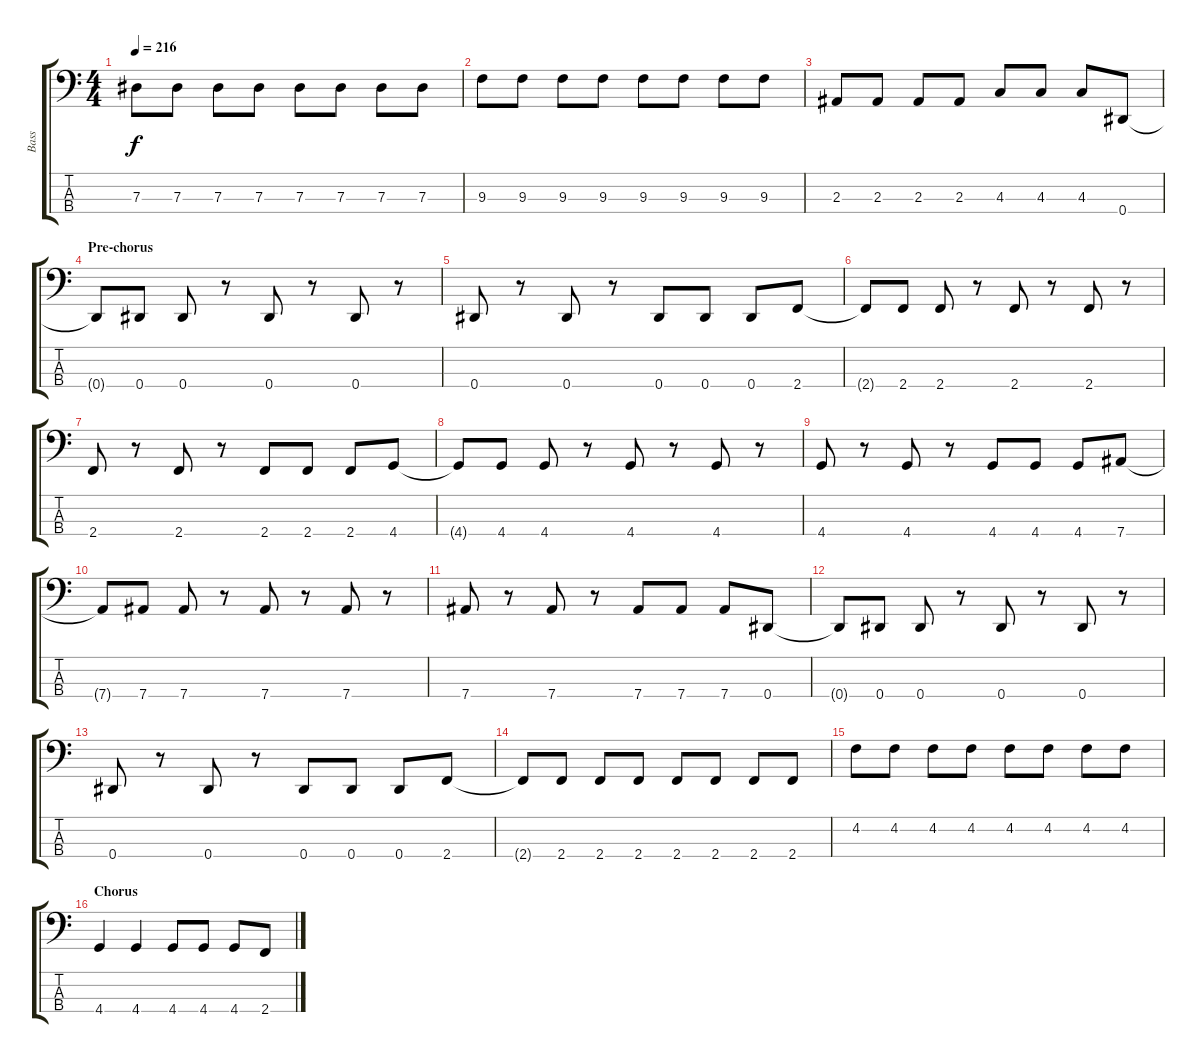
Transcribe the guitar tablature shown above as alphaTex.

\track ("Bass" "Bass") {instrument electricbasspick}
\staff {score tabs}
\tuning (Gb2 Db2 Ab1 Eb1) {hide}
\ts (4 4)
\tempo 216
\clef f4
\ks c
7.3.8{dy f} 7.3.8 7.3.8 7.3.8 7.3.8 7.3.8 7.3.8 7.3.8 |
9.3.8 9.3.8 9.3.8 9.3.8 9.3.8 9.3.8 9.3.8 9.3.8 |
2.3.8 2.3.8 2.3.8 2.3.8 4.3.8 4.3.8 4.3.8 0.4.8 |
\section ("" "Pre-chorus")
0.4{t}.8 0.4.8 0.4.8 r.8 0.4.8 r.8 0.4.8 r.8 |
0.4.8 r.8 0.4.8 r.8 0.4.8 0.4.8 0.4.8 2.4.8 |
2.4{t}.8 2.4.8 2.4.8 r.8 2.4.8 r.8 2.4.8 r.8 |
2.4.8 r.8 2.4.8 r.8 2.4.8 2.4.8 2.4.8 4.4.8 |
4.4{t}.8 4.4.8 4.4.8 r.8 4.4.8 r.8 4.4.8 r.8 |
4.4.8 r.8 4.4.8 r.8 4.4.8 4.4.8 4.4.8 7.4.8 |
7.4{t}.8 7.4.8 7.4.8 r.8 7.4.8 r.8 7.4.8 r.8 |
7.4.8 r.8 7.4.8 r.8 7.4.8 7.4.8 7.4.8 0.4.8 |
0.4{t}.8 0.4.8 0.4.8 r.8 0.4.8 r.8 0.4.8 r.8 |
0.4.8 r.8 0.4.8 r.8 0.4.8 0.4.8 0.4.8 2.4.8 |
2.4{t}.8 2.4.8 2.4.8 2.4.8 2.4.8 2.4.8 2.4.8 2.4.8 |
4.2.8 4.2.8 4.2.8 4.2.8 4.2.8 4.2.8 4.2.8 4.2.8 |
\section ("" "Chorus")
4.4.4 4.4.4 4.4.8 4.4.8 4.4.8 2.4.8
